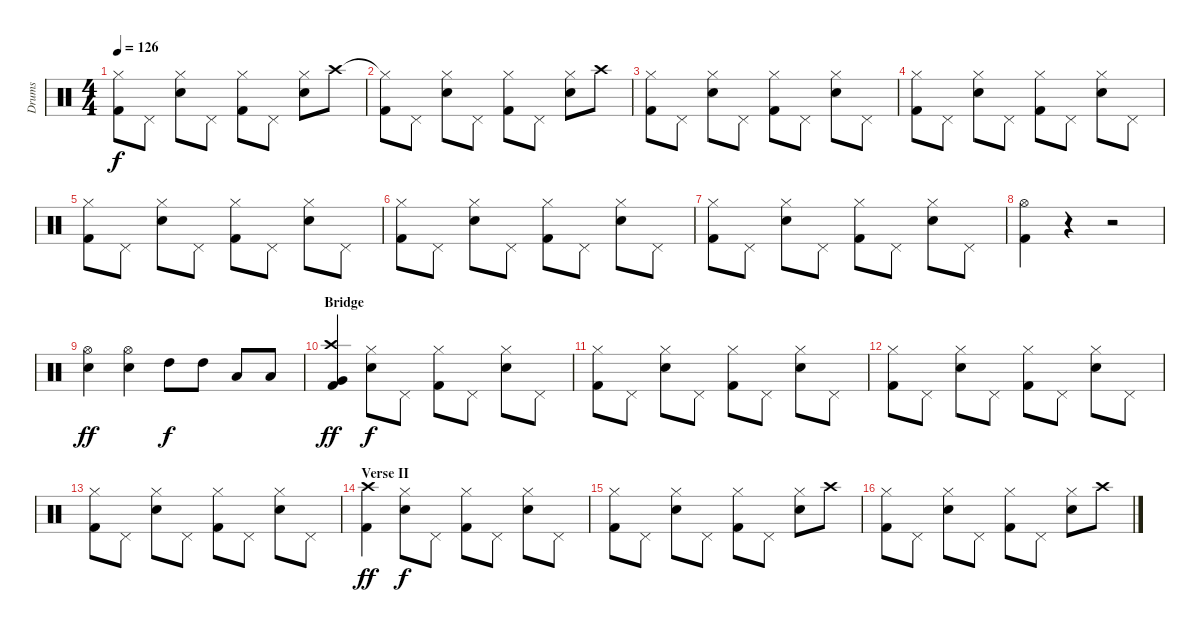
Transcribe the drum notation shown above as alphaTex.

\track ("Drums" "Drums") {instrument percussion}
\staff {score}
\articulation defaults
\ts (4 4)
\tempo 126
\clef neutral
\ks c
("Hi-Hat (closed)"{t} "Kick (hit) 2").8{dy f} "Pedal Hi-Hat (hit)".8 ("Hi-Hat (closed)" "Electric Snare (hit)").8 "Pedal Hi-Hat (hit)".8 ("Hi-Hat (closed)" "Kick (hit) 2").8 "Pedal Hi-Hat (hit)".8 ("Hi-Hat (closed)" "Electric Snare (hit)").8 "Crash high (hit)".8 |
("Hi-Hat (closed)"{t} "Kick (hit) 2").8 "Pedal Hi-Hat (hit)".8 ("Hi-Hat (closed)" "Electric Snare (hit)").8 "Pedal Hi-Hat (hit)".8 ("Hi-Hat (closed)" "Kick (hit) 2").8 "Pedal Hi-Hat (hit)".8 ("Hi-Hat (closed)" "Electric Snare (hit)").8 "Crash high (hit)".8 |
("Hi-Hat (closed)" "Kick (hit) 2").8 "Pedal Hi-Hat (hit)".8 ("Hi-Hat (closed)" "Electric Snare (hit)").8 "Pedal Hi-Hat (hit)".8 ("Hi-Hat (closed)" "Kick (hit) 2").8 "Pedal Hi-Hat (hit)".8 ("Hi-Hat (closed)" "Electric Snare (hit)").8 "Pedal Hi-Hat (hit)".8 |
("Hi-Hat (closed)" "Kick (hit) 2").8 "Pedal Hi-Hat (hit)".8 ("Hi-Hat (closed)" "Electric Snare (hit)").8 "Pedal Hi-Hat (hit)".8 ("Hi-Hat (closed)" "Kick (hit) 2").8 "Pedal Hi-Hat (hit)".8 ("Hi-Hat (closed)" "Electric Snare (hit)").8 "Pedal Hi-Hat (hit)".8 |
("Hi-Hat (closed)" "Kick (hit) 2").8 "Pedal Hi-Hat (hit)".8 ("Hi-Hat (closed)" "Electric Snare (hit)").8 "Pedal Hi-Hat (hit)".8 ("Hi-Hat (closed)" "Kick (hit) 2").8 "Pedal Hi-Hat (hit)".8 ("Hi-Hat (closed)" "Electric Snare (hit)").8 "Pedal Hi-Hat (hit)".8 |
("Hi-Hat (closed)" "Kick (hit) 2").8 "Pedal Hi-Hat (hit)".8 ("Hi-Hat (closed)" "Electric Snare (hit)").8 "Pedal Hi-Hat (hit)".8 ("Hi-Hat (closed)" "Kick (hit) 2").8 "Pedal Hi-Hat (hit)".8 ("Hi-Hat (closed)" "Electric Snare (hit)").8 "Pedal Hi-Hat (hit)".8 |
("Hi-Hat (closed)" "Kick (hit) 2").8 "Pedal Hi-Hat (hit)".8 ("Hi-Hat (closed)" "Electric Snare (hit)").8 "Pedal Hi-Hat (hit)".8 ("Hi-Hat (closed)" "Kick (hit) 2").8 "Pedal Hi-Hat (hit)".8 ("Hi-Hat (closed)" "Electric Snare (hit)").8 "Pedal Hi-Hat (hit)".8 |
("Hi-Hat (open)" "Kick (hit) 2").4 r.4 r.2 |
("Hi-Hat (open)" "Snare (hit) 2").4{dy ff} ("Hi-Hat (open)" "Snare (hit) 2").4 "High Tom (hit)".8{dy f} "High Tom (hit)".8 "Low Tom (hit)".8 "Low Tom (hit)".8 |
\section ("" "Bridge")
("Crash high (hit)" "Very Low Tom (hit)" "Kick (hit) 2").4{dy ff} ("Hi-Hat (closed)" "Electric Snare (hit)").8{dy f} "Pedal Hi-Hat (hit)".8 ("Hi-Hat (closed)" "Kick (hit) 2").8 "Pedal Hi-Hat (hit)".8 ("Hi-Hat (closed)" "Electric Snare (hit)").8 "Pedal Hi-Hat (hit)".8 |
("Hi-Hat (closed)" "Kick (hit) 2").8 "Pedal Hi-Hat (hit)".8 ("Hi-Hat (closed)" "Electric Snare (hit)").8 "Pedal Hi-Hat (hit)".8 ("Hi-Hat (closed)" "Kick (hit) 2").8 "Pedal Hi-Hat (hit)".8 ("Hi-Hat (closed)" "Electric Snare (hit)").8 "Pedal Hi-Hat (hit)".8 |
("Hi-Hat (closed)" "Kick (hit) 2").8 "Pedal Hi-Hat (hit)".8 ("Hi-Hat (closed)" "Electric Snare (hit)").8 "Pedal Hi-Hat (hit)".8 ("Hi-Hat (closed)" "Kick (hit) 2").8 "Pedal Hi-Hat (hit)".8 ("Hi-Hat (closed)" "Electric Snare (hit)").8 "Pedal Hi-Hat (hit)".8 |
("Hi-Hat (closed)" "Kick (hit) 2").8 "Pedal Hi-Hat (hit)".8 ("Hi-Hat (closed)" "Electric Snare (hit)").8 "Pedal Hi-Hat (hit)".8 ("Hi-Hat (closed)" "Kick (hit) 2").8 "Pedal Hi-Hat (hit)".8 ("Hi-Hat (closed)" "Electric Snare (hit)").8 "Pedal Hi-Hat (hit)".8 |
\section ("" "Verse II")
("Crash high (hit)" "Kick (hit) 2").4{dy ff} ("Hi-Hat (closed)" "Electric Snare (hit)").8{dy f} "Pedal Hi-Hat (hit)".8 ("Hi-Hat (closed)" "Kick (hit) 2").8 "Pedal Hi-Hat (hit)".8 ("Hi-Hat (closed)" "Electric Snare (hit)").8 "Pedal Hi-Hat (hit)".8 |
("Hi-Hat (closed)" "Kick (hit) 2").8 "Pedal Hi-Hat (hit)".8 ("Hi-Hat (closed)" "Electric Snare (hit)").8 "Pedal Hi-Hat (hit)".8 ("Hi-Hat (closed)" "Kick (hit) 2").8 "Pedal Hi-Hat (hit)".8 ("Hi-Hat (closed)" "Electric Snare (hit)").8 "Crash high (hit)".8 |
("Hi-Hat (closed)" "Kick (hit) 2").8 "Pedal Hi-Hat (hit)".8 ("Hi-Hat (closed)" "Electric Snare (hit)").8 "Pedal Hi-Hat (hit)".8 ("Hi-Hat (closed)" "Kick (hit) 2").8 "Pedal Hi-Hat (hit)".8 ("Hi-Hat (closed)" "Electric Snare (hit)").8 "Crash high (hit)".8
